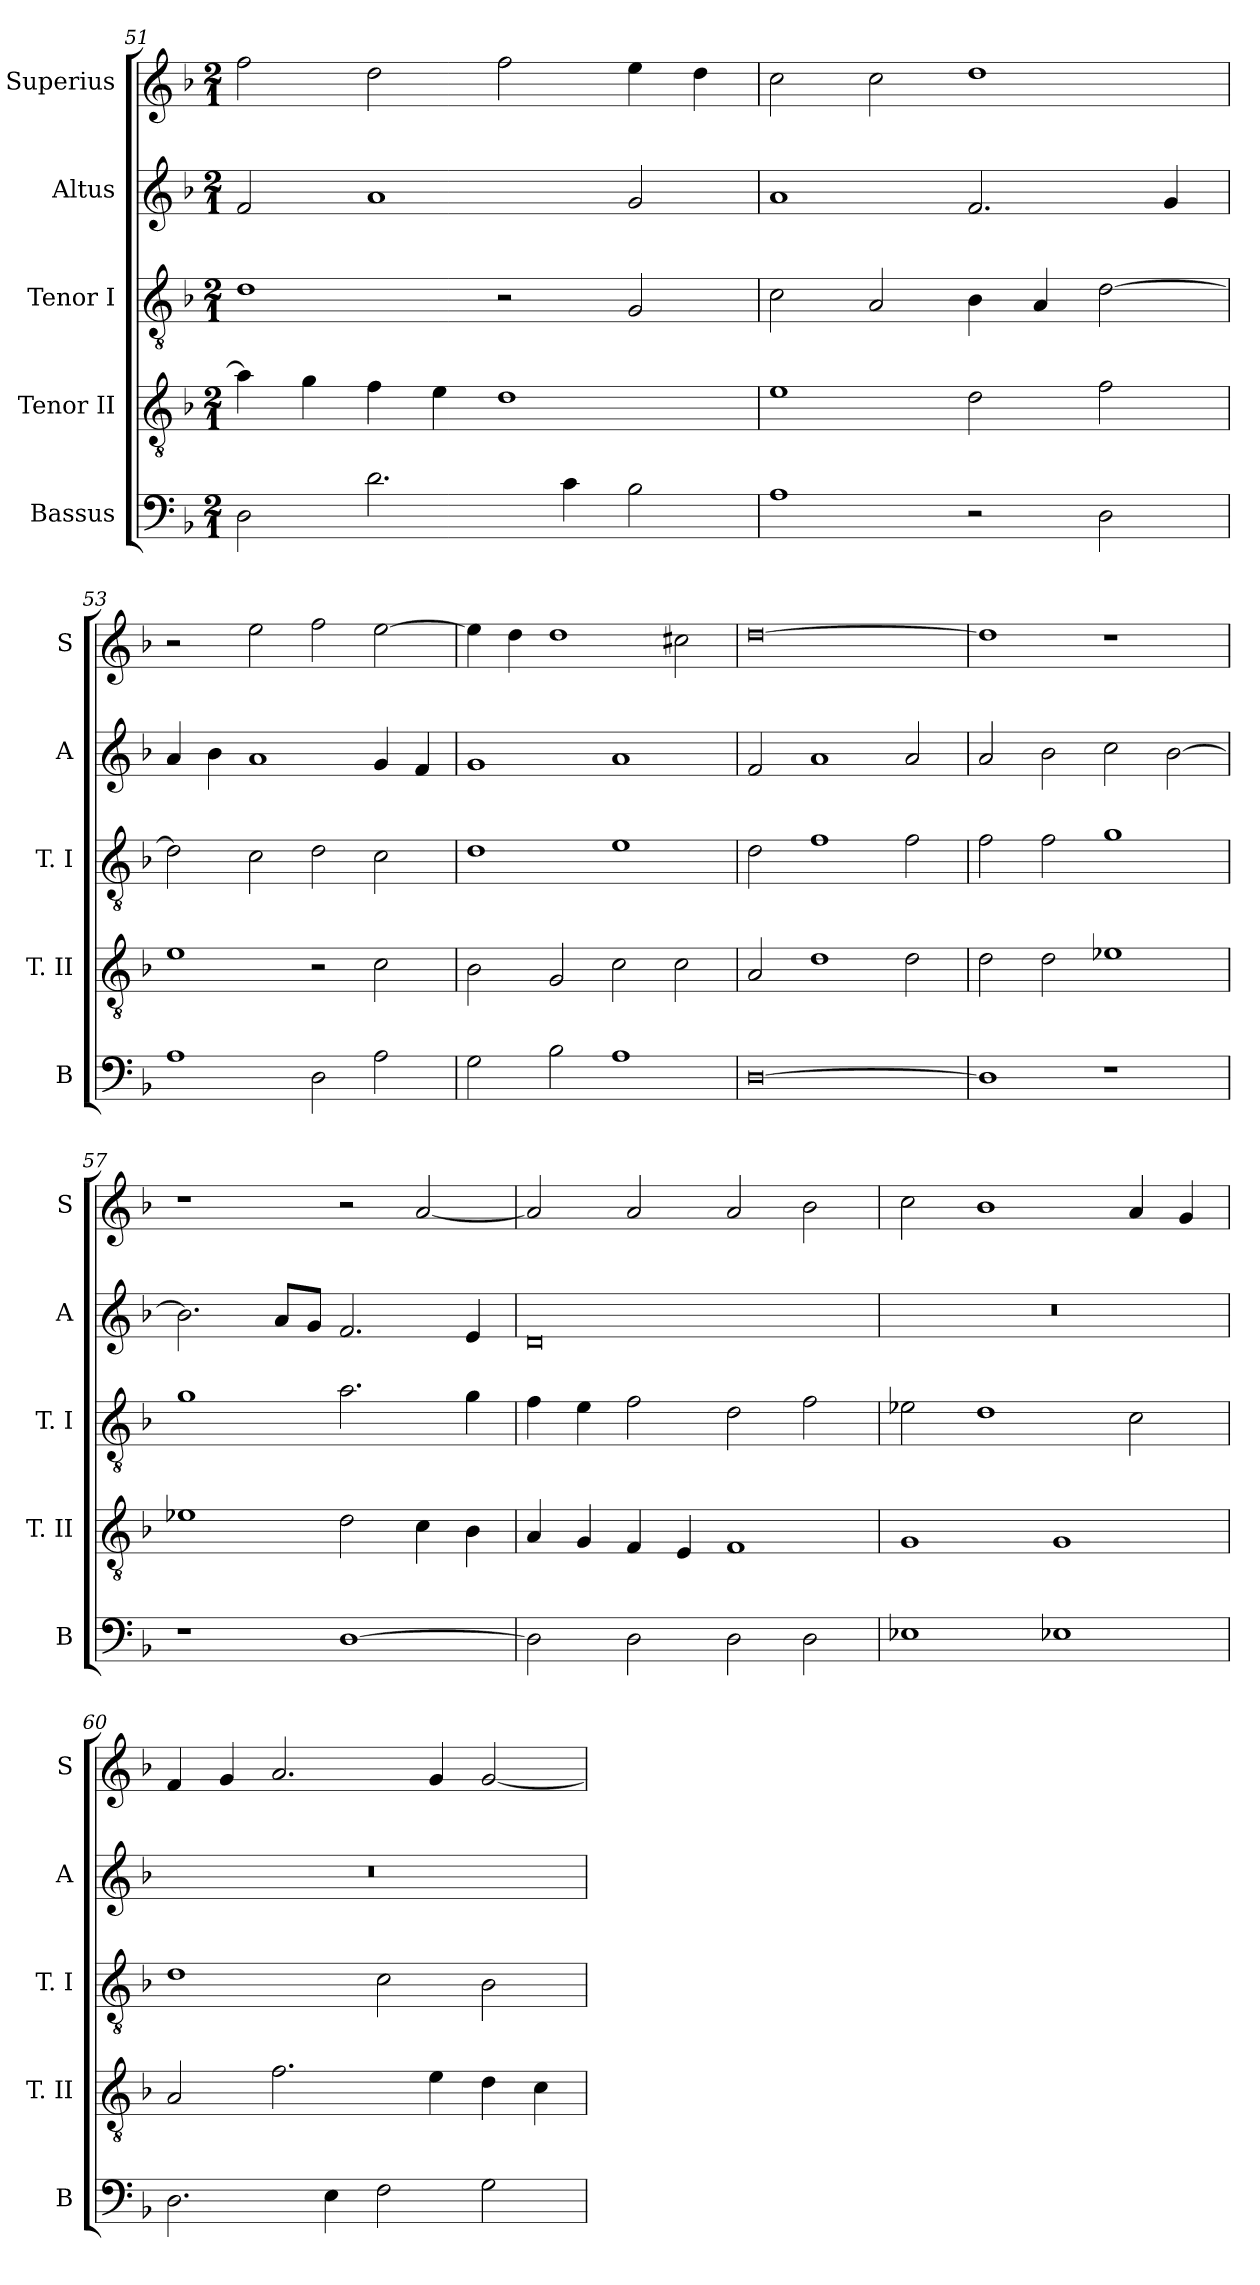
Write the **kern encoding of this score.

**kern	**kern	**kern	**kern	**kern
*part5	*part4	*part3	*part2	*part1
*staff5	*staff4	*staff3	*staff2	*staff1
*I"Bassus	*I"Tenor II	*I"Tenor I	*I"Altus	*I"Superius
*I'B	*I'T. II	*I'T. I	*I'A	*I'S
*clefF4	*clefGv2	*clefGv2	*clefG2	*clefG2
*k[b-]	*k[b-]	*k[b-]	*k[b-]	*k[b-]
*F:	*F:	*F:	*F:	*F:
*M2/1	*M2/1	*M2/1	*M2/1	*M2/1
=51	=51	=51	=51	=51
2D	4a]	1d	2f	2ff
.	4g	.	.	.
2.d	4f	.	1a	2dd
.	4e	.	.	.
.	1d	2r	.	2ff
4c	.	.	.	.
2B-	.	2G	2g	4ee
.	.	.	.	4dd
=52	=52	=52	=52	=52
1A	1e	2c	1a	2cc
.	.	2A	.	2cc
2r	2d	4B-	2.f	1dd
.	.	4A	.	.
2D	2f	[2d	.	.
.	.	.	4g	.
=53	=53	=53	=53	=53
1A	1e	2d]	4a	2r
.	.	.	4b-	.
.	.	2c	1a	2ee
2D	2r	2d	.	2ff
2A	2c	2c	4g	[2ee
.	.	.	4f	.
=54	=54	=54	=54	=54
2G	2B-	1d	1g	4ee]
.	.	.	.	4dd
2B-	2G	.	.	1dd
1A	2c	1e	1a	.
.	2c	.	.	2cc#X
=55	=55	=55	=55	=55
[0D	2A	2d	2f	[0dd
.	1d	1f	1a	.
.	2d	2f	2a	.
=56	=56	=56	=56	=56
1D]	2d	2f	2a	1dd]
.	2d	2f	2b-	.
1r	1e-X	1g	2cc	1r
.	.	.	[2b-	.
=57	=57	=57	=57	=57
1r	1e-X	1g	2.b-]	1r
.	.	.	8aL	.
.	.	.	8gJ	.
[1D	2d	2.a	2.f	2r
.	4c	.	.	[2a
.	4B-	4g	4e	.
=58	=58	=58	=58	=58
2D]	4A	4f	0d	2a]
.	4G	4e	.	.
2D	4F	2f	.	2a
.	4E	.	.	.
2D	1F	2d	.	2a
2D	.	2f	.	2b-
=59	=59	=59	=59	=59
1E-X	1G	2e-X	0r	2cc
.	.	1d	.	1b-
1E-X	1G	.	.	.
.	.	2c	.	4a
.	.	.	.	4g
=60	=60	=60	=60	=60
2.D	2A	1d	0r	4f
.	.	.	.	4g
.	2.f	.	.	2.a
4E	.	.	.	.
2F	.	2c	.	.
.	4e	.	.	4g
2G	4d	2B-	.	[2g
.	4c	.	.	.
=	=	=	=	=
*-	*-	*-	*-	*-
